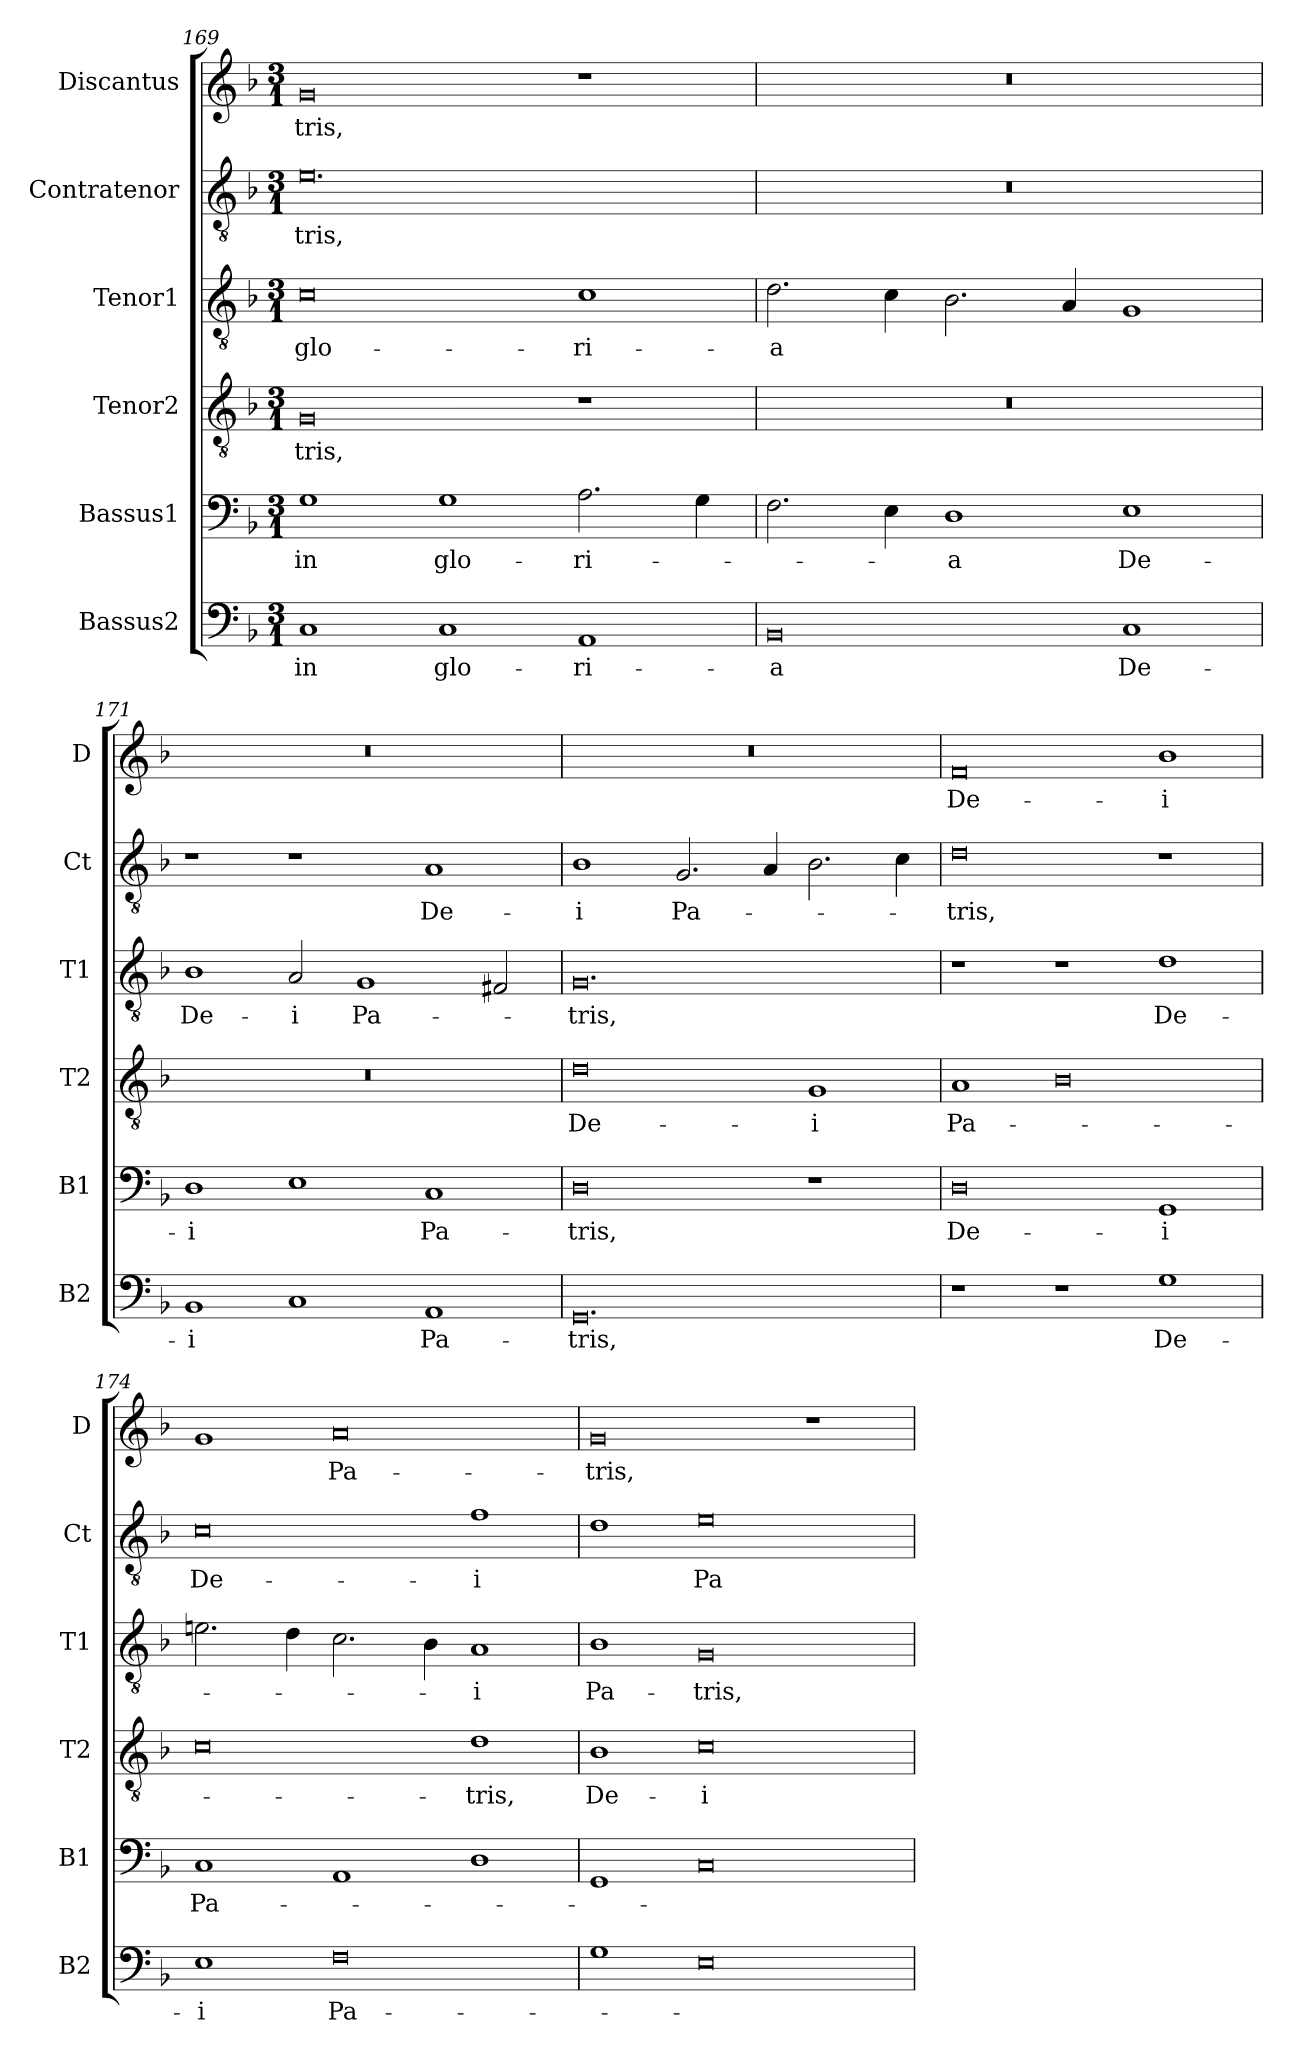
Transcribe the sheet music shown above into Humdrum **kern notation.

**kern	**text	**kern	**text	**kern	**text	**kern	**text	**kern	**text	**kern	**text
*part6	*part6	*part5	*part5	*part4	*part4	*part3	*part3	*part2	*part2	*part1	*part1
*staff6	*staff6	*staff5	*staff5	*staff4	*staff4	*staff3	*staff3	*staff2	*staff2	*staff1	*staff1
*I"Bassus2	*	*I"Bassus1	*	*I"Tenor2	*	*I"Tenor1	*	*I"Contratenor	*	*I"Discantus	*
*I'B2	*	*I'B1	*	*I'T2	*	*I'T1	*	*I'Ct	*	*I'D	*
*clefF4	*	*clefF4	*	*clefGv2	*	*clefGv2	*	*clefGv2	*	*clefG2	*
*k[b-]	*	*k[b-]	*	*k[b-]	*	*k[b-]	*	*k[b-]	*	*k[b-]	*
*M3/1	*	*M3/1	*	*M3/1	*	*M3/1	*	*M3/1	*	*M3/1	*
=169	=169	=169	=169	=169	=169	=169	=169	=169	=169	=169	=169
1C	in	1G	in	0G	-tris,	0c	glo-	0.e	-tris,	0g	tris,
1C	glo-	1G	glo-	.	.	.	.	.	.	.	.
1AA	-ri-	2.A\	-ri-	1r	.	1c	-ri-	.	.	1r	.
.	.	4G\	.	.	.	.	.	.	.	.	.
=170	=170	=170	=170	=170	=170	=170	=170	=170	=170	=170	=170
0BB-	-a	2.F\	.	0.r	.	2.d\	-a	0.r	.	0.r	.
.	.	4E\	.	.	.	4c\	.	.	.	.	.
.	.	1D	-a	.	.	2.B-\	.	.	.	.	.
.	.	.	.	.	.	4A/	.	.	.	.	.
1C	De-	1E	De-	.	.	1G	.	.	.	.	.
=171	=171	=171	=171	=171	=171	=171	=171	=171	=171	=171	=171
1BB-	-i	1D	-i	0.r	.	1B-	De-	1r	.	0.r	.
1C	.	1E	.	.	.	2A/	-i	1r	.	.	.
.	.	.	.	.	.	1G	Pa-	.	.	.	.
1AA	Pa-	1C	Pa-	.	.	.	.	1A	De-	.	.
.	.	.	.	.	.	2F#X/	.	.	.	.	.
=172	=172	=172	=172	=172	=172	=172	=172	=172	=172	=172	=172
0.GG	-tris,	0D	-tris,	0d	De-	0.G	-tris,	1B-	-i	0.r	.
.	.	.	.	.	.	.	.	2.G/	Pa-	.	.
.	.	.	.	.	.	.	.	4A/	.	.	.
.	.	1r	.	1G	-i	.	.	2.B-\	.	.	.
.	.	.	.	.	.	.	.	4c\	.	.	.
=173	=173	=173	=173	=173	=173	=173	=173	=173	=173	=173	=173
1r	.	0D	De-	1A	Pa-	1r	.	0d	-tris,	0f	De-
1r	.	.	.	0B-	.	1r	.	.	.	.	.
1G	De-	1GG	-i	.	.	1d	De-	1r	.	1b-	-i
=174	=174	=174	=174	=174	=174	=174	=174	=174	=174	=174	=174
1E	-i	1C	Pa-	0c	.	2.en\	.	0c	De-	1g	.
.	.	.	.	.	.	4d\	.	.	.	.	.
0F	Pa-	1AA	.	.	.	2.c\	.	.	.	0a	Pa-
.	.	.	.	.	.	4B-\	.	.	.	.	.
.	.	1D	.	1d	-tris,	1A	-i	1f	-i	.	.
=175	=175	=175	=175	=175	=175	=175	=175	=175	=175	=175	=175
1G	.	1GG	.	1B-	De-	1B-	Pa-	1d	.	0g	-tris,
0E	.	0C	.	0c	-i	0G	-tris,	0e	Pa-	.	.
.	.	.	.	.	.	.	.	.	.	1r	.
=	=	=	=	=	=	=	=	=	=	=	=
*-	*-	*-	*-	*-	*-	*-	*-	*-	*-	*-	*-
